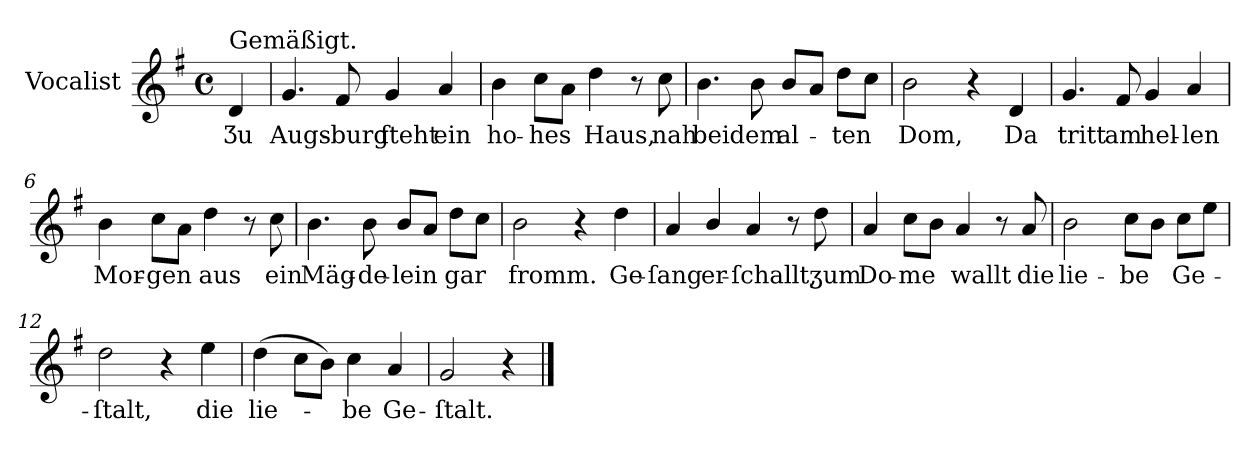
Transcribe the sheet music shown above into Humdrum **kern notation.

**kern	**text
*part1	*part1
*staff1	*staff1
*I"Vocalist	*
*clefG2	*
*k[f#]	*
*G:	*
*M4/4	*
*met(c)	*
=	=
!LO:TX:a:t=Gemäßigt.	!
4d	Ʒu
=1	=1
4.g	Augs-
8f#	-burg
4g	ſteht
4a	ein
=2	=2
4b	ho-
8ccL	-hes
8aJ	.
4dd	Haus,
8r	.
8cc	nah
=3	=3
4.b	bei
8b	dem
8bL	al-
8aJ	.
8ddL	-ten
8ccJ	.
=4	=4
2b	Dom,
4r	.
4d	Da
=5	=5
4.g	tritt
8f#	am
4g	hel-
4a	-len
=6	=6
4b	Mor-
8ccL	-gen
8aJ	.
4dd	aus
8r	.
8cc	ein
=7	=7
4.b	Mäg-
8b	-de-
8bL	-lein
8aJ	.
8ddL	gar
8ccJ	.
=8	=8
2b	fromm.
4r	.
4dd	Ge-
=9	=9
4a	-ſang
4b/	er-
4a	-ſchallt,
8r	.
8dd	ʒum
=10	=10
4a	Do-
8ccL	-me
8bJ	.
4a	wallt
8r	.
8a	die
=11	=11
2b	lie-
8ccL	-be
8bJ	.
8ccL	Ge-
8eeJ	.
=12	=12
2dd	-ſtalt,
4r	.
4ee	die
=13	=13
(4dd	lie-
8ccL	.
8bJ)	.
4cc	-be
4a	Ge-
=14	=14
2g	-ſtalt.
4r	.
==	==
*-	*-
